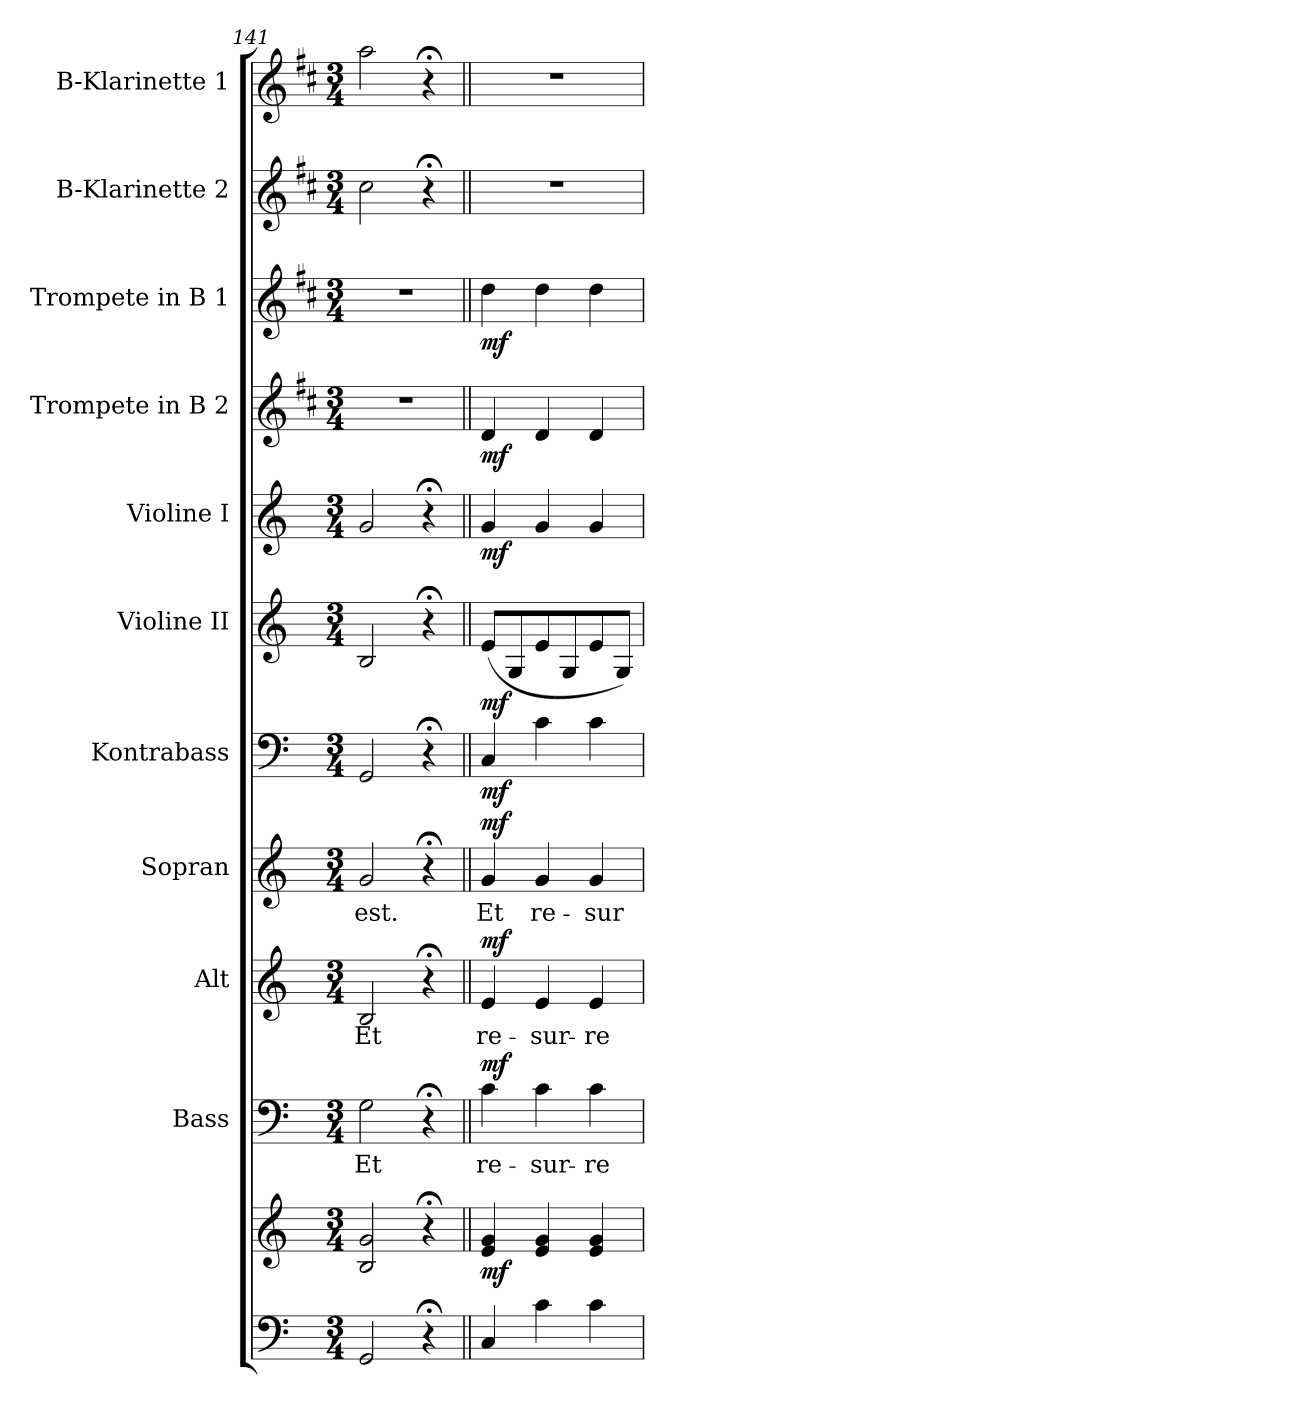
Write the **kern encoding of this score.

**kern	**kern	**dynam	**kern	**text	**dynam	**kern	**text	**dynam	**kern	**text	**dynam	**kern	**dynam	**kern	**dynam	**kern	**dynam	**kern	**dynam	**kern	**dynam	**kern	**kern
*part11	*part11	*part11	*part10	*part10	*part10	*part9	*part9	*part9	*part8	*part8	*part8	*part7	*part7	*part6	*part6	*part5	*part5	*part4	*part4	*part3	*part3	*part2	*part1
*staff12	*staff11	*staff11/12	*staff10	*staff10	*staff10	*staff9	*staff9	*staff9	*staff8	*staff8	*staff8	*staff7	*staff7	*staff6	*staff6	*staff5	*staff5	*staff4	*staff4	*staff3	*staff3	*staff2	*staff1
*	*	*	*I"Bass	*	*	*I"Alt	*	*	*I"Sopran	*	*	*I"Kontrabass	*	*I"Violine II	*	*I"Violine I	*	*I"Trompete in B 2	*	*I"Trompete in B 1	*	*I"B-Klarinette 2	*I"B-Klarinette 1
*	*	*	*I'B.	*	*	*I'A.	*	*	*I'S.	*	*	*I'Kb.	*	*I'Vl. II	*	*I'Vl. I	*	*I'Tr. 2	*	*I'Tr. 1	*	*I'B Kl. 2	*I'B Kl. 1
*clefF4	*clefG2	*	*clefF4	*	*	*clefG2	*	*	*clefG2	*	*	*clefF4	*	*clefG2	*	*clefG2	*	*clefG2	*	*clefG2	*	*clefG2	*clefG2
*	*	*	*	*	*	*	*	*	*	*	*	*ITrd7c12	*	*	*	*	*	*ITrd1c2	*	*ITrd1c2	*	*ITrd1c2	*ITrd1c2
*k[]	*k[]	*	*k[]	*	*	*k[]	*	*	*k[]	*	*	*k[]	*	*k[]	*	*k[]	*	*k[]	*	*k[]	*	*k[]	*k[]
*C:	*C:	*	*C:	*	*	*C:	*	*	*C:	*	*	*C:	*	*C:	*	*C:	*	*C:	*	*C:	*	*C:	*C:
*M3/4	*M3/4	*	*M3/4	*	*	*M3/4	*	*	*M3/4	*	*	*M3/4	*	*M3/4	*	*M3/4	*	*M3/4	*	*M3/4	*	*M3/4	*M3/4
=141	=141	=141	=141	=141	=141	=141	=141	=141	=141	=141	=141	=141	=141	=141	=141	=141	=141	=141	=141	=141	=141	=141	=141
!	!	!	!	!LO:LY:b	!	!	!LO:LY:b	!	!	!LO:LY:b	!	!	!	!	!	!	!	!	!	!	!	!	!
2GG/	2B/ 2g/	.	2G\	Et	.	2B/	Et	.	2g/	est.	.	2GGG/	.	2B/	.	2g/	.	2.r	.	2.r	.	2b\	2gg\
4r;<	4r;<	.	4r;<	.	.	4r;<	.	.	4r;<	.	.	4r;<	.	4r;<	.	4r;<	.	.	.	.	.	4r;<	4r;<
=142||	=142||	=142||	=142||	=142||	=142||	=142||	=142||	=142||	=142||	=142||	=142||	=142||	=142||	=142||	=142||	=142||	=142||	=142||	=142||	=142||	=142||	=142||	=142||
!	!	!LO:DY:b	!	!LO:LY:b	!LO:DY:a	!	!LO:LY:b	!LO:DY:a	!	!LO:LY:b	!LO:DY:a	!	!LO:DY:b	!	!LO:DY:b	!	!LO:DY:b	!	!LO:DY:b	!	!LO:DY:b	!	!
4C/	4e/ 4g/	mf	4c\	re-	mf	4e/	re-	mf	4g/	Et	mf	4CC/	mf	(<8e/L	mf	4g/	mf	4c/	mf	4cc\	mf	2.r	2.r
.	.	.	.	.	.	.	.	.	.	.	.	.	.	8G/	.	.	.	.	.	.	.	.	.
!	!	!	!	!LO:LY:b	!	!	!LO:LY:b	!	!	!LO:LY:b	!	!	!	!	!	!	!	!	!	!	!	!	!
4c\	4e/ 4g/	.	4c\	-sur-	.	4e/	-sur-	.	4g/	re-	.	4C\	.	8e/	.	4g/	.	4c/	.	4cc\	.	.	.
.	.	.	.	.	.	.	.	.	.	.	.	.	.	8G/	.	.	.	.	.	.	.	.	.
!	!	!	!	!LO:LY:b	!	!	!LO:LY:b	!	!	!LO:LY:b	!	!	!	!	!	!	!	!	!	!	!	!	!
4c\	4e/ 4g/	.	4c\	-re-	.	4e/	-re-	.	4g/	-sur-	.	4C\	.	8e/	.	4g/	.	4c/	.	4cc\	.	.	.
.	.	.	.	.	.	.	.	.	.	.	.	.	.	8G/J)	.	.	.	.	.	.	.	.	.
=	=	=	=	=	=	=	=	=	=	=	=	=	=	=	=	=	=	=	=	=	=	=	=
*-	*-	*-	*-	*-	*-	*-	*-	*-	*-	*-	*-	*-	*-	*-	*-	*-	*-	*-	*-	*-	*-	*-	*-
